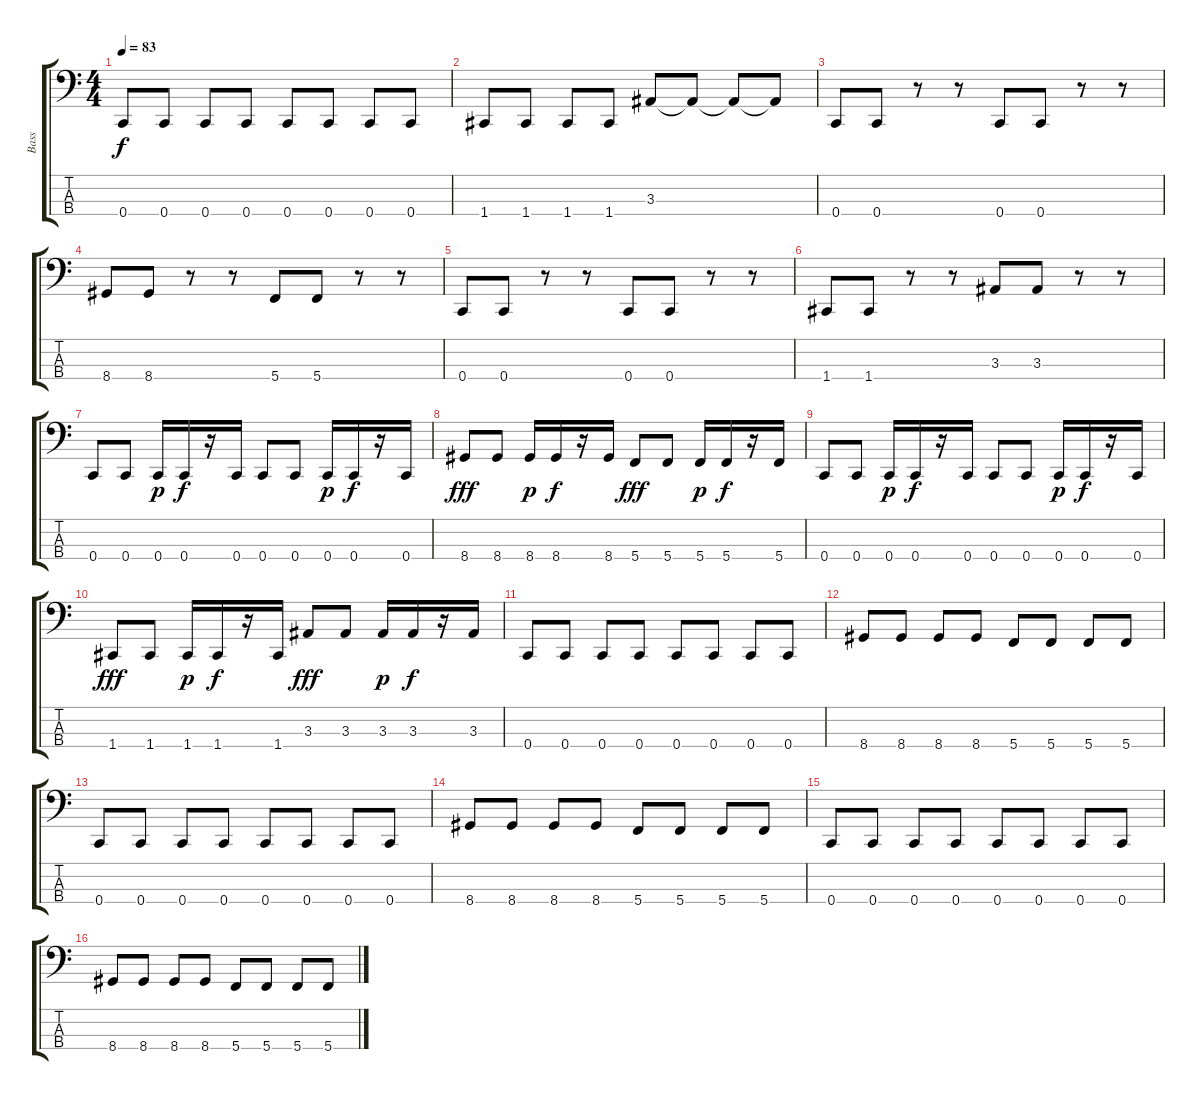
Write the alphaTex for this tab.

\track ("Bass" "Bass") {instrument electricbassfinger}
\staff {score tabs}
\tuning (F2 C2 G1 C1) {hide}
\ts (4 4)
\tempo 83
\clef f4
\ks c
0.4.8{dy f} 0.4.8 0.4.8 0.4.8 0.4.8 0.4.8 0.4.8 0.4.8 |
1.4.8 1.4.8 1.4.8 1.4.8 3.3.8 3.3{t}.8 3.3{t}.8 3.3{t}.8 |
0.4.8 0.4.8 r.8 r.8 0.4.8 0.4.8 r.8 r.8 |
8.4.8 8.4.8 r.8 r.8 5.4.8 5.4.8 r.8 r.8 |
0.4.8 0.4.8 r.8 r.8 0.4.8 0.4.8 r.8 r.8 |
1.4.8 1.4.8 r.8 r.8 3.3.8 3.3.8 r.8 r.8 |
0.4.8 0.4.8 0.4.16{dy p} 0.4.16{dy f} r.16 0.4.16 0.4.8 0.4.8 0.4.16{dy p} 0.4.16{dy f} r.16 0.4.16 |
8.4.8{dy fff} 8.4.8 8.4.16{dy p} 8.4.16{dy f} r.16 8.4.16 5.4.8{dy fff} 5.4.8 5.4.16{dy p} 5.4.16{dy f} r.16 5.4.16 |
0.4.8 0.4.8 0.4.16{dy p} 0.4.16{dy f} r.16 0.4.16 0.4.8 0.4.8 0.4.16{dy p} 0.4.16{dy f} r.16 0.4.16 |
1.4.8{dy fff} 1.4.8 1.4.16{dy p} 1.4.16{dy f} r.16 1.4.16 3.3.8{dy fff} 3.3.8 3.3.16{dy p} 3.3.16{dy f} r.16 3.3.16 |
0.4.8 0.4.8 0.4.8 0.4.8 0.4.8 0.4.8 0.4.8 0.4.8 |
8.4.8 8.4.8 8.4.8 8.4.8 5.4.8 5.4.8 5.4.8 5.4.8 |
0.4.8 0.4.8 0.4.8 0.4.8 0.4.8 0.4.8 0.4.8 0.4.8 |
8.4.8 8.4.8 8.4.8 8.4.8 5.4.8 5.4.8 5.4.8 5.4.8 |
0.4.8 0.4.8 0.4.8 0.4.8 0.4.8 0.4.8 0.4.8 0.4.8 |
8.4.8 8.4.8 8.4.8 8.4.8 5.4.8 5.4.8 5.4.8 5.4.8
